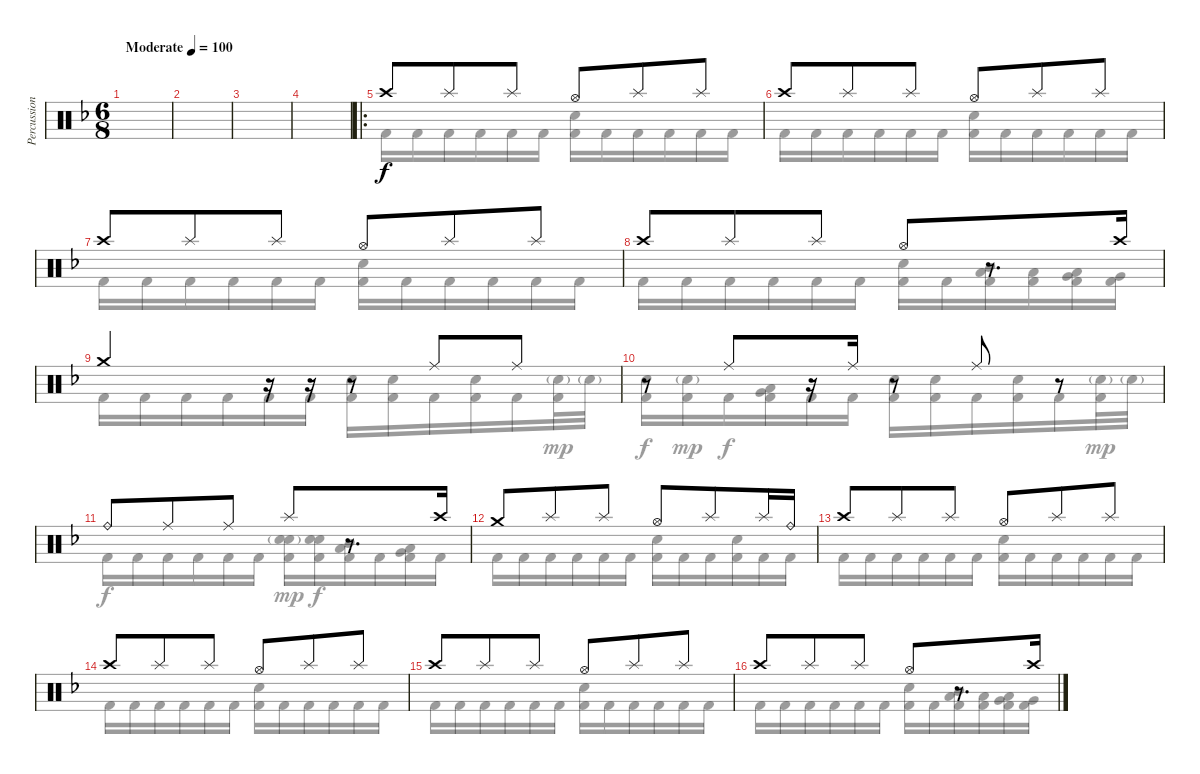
\track ("Percussion" "Percussion") {instrument percussion}
\staff {score}
\articulation defaults
\voice
\ts (6 8)
\tempo (100 "Moderate")
\clef neutral
\ks f
|
|
|
|
\ro "Crash high (hit)".8 "Splash (hit)".8 "Splash (hit)".8 "Hi-Hat (open)".8 "Splash (hit)".8 "Splash (hit)".8
|
"Crash high (hit)".8 "Splash (hit)".8 "Splash (hit)".8 "Hi-Hat (open)".8 "Splash (hit)".8 "Splash (hit)".8 |
"Crash high (hit)".8 "Splash (hit)".8 "Splash (hit)".8 "Hi-Hat (open)".8 "Splash (hit)".8 "Splash (hit)".8 |
"Crash high (hit)".8 "Splash (hit)".8 "Splash (hit)".8 "Hi-Hat (open)".8 r.8{d} "Crash high (hit)".16 |
"Crash medium (hit)".4 r.16 r.16 r.8 "Ride (middle)".8 "Ride (middle)".8 |
r.8 "Ride (middle)".8 r.16 "Ride (middle)".16 r.8 "Ride (middle)".8 r.8 |
"Ride (bell)".8 "Ride (middle)".8 "Ride (middle)".8 "Splash (hit)".8 r.8{d} "Crash high (hit)".16 |
"Crash medium (hit)".8 "Splash (hit)".8 "Splash (hit)".8 "Hi-Hat (open)".8 "Splash (hit)".8 "Splash (hit)".16 "Ride (bell)".16 |
"Crash high (hit)".8 "Splash (hit)".8 "Splash (hit)".8 "Hi-Hat (open)".8 "Splash (hit)".8 "Splash (hit)".8 |
"Crash high (hit)".8 "Splash (hit)".8 "Splash (hit)".8 "Hi-Hat (open)".8 "Splash (hit)".8 "Splash (hit)".8 |
"Crash high (hit)".8 "Splash (hit)".8 "Splash (hit)".8 "Hi-Hat (open)".8 "Splash (hit)".8 "Splash (hit)".8 |
"Crash high (hit)".8 "Splash (hit)".8 "Splash (hit)".8 "Hi-Hat (open)".8 r.8{d} "Crash high (hit)".16
\voice
\clef neutral
\ottava regular
\simile none
\ks f
|
|
|
|
"Kick (hit) 2".16 "Kick (hit) 2".16 "Kick (hit) 2".16 "Kick (hit) 2".16 "Kick (hit) 2".16 "Kick (hit) 2".16 ("Snare (hit) 2" "Kick (hit) 2").16 "Kick (hit) 2".16 "Kick (hit) 2".16 "Kick (hit) 2".16 "Kick (hit) 2".16 "Kick (hit) 2".16 |
"Kick (hit) 2".16 "Kick (hit) 2".16 "Kick (hit) 2".16 "Kick (hit) 2".16 "Kick (hit) 2".16 "Kick (hit) 2".16 ("Snare (hit) 2" "Kick (hit) 2").16 "Kick (hit) 2".16 "Kick (hit) 2".16 "Kick (hit) 2".16 "Kick (hit) 2".16 "Kick (hit) 2".16 |
"Kick (hit) 2".16 "Kick (hit) 2".16 "Kick (hit) 2".16 "Kick (hit) 2".16 "Kick (hit) 2".16 "Kick (hit) 2".16 ("Snare (hit) 2" "Kick (hit) 2").16 "Kick (hit) 2".16 "Kick (hit) 2".16 "Kick (hit) 2".16 "Kick (hit) 2".16 "Kick (hit) 2".16 |
"Kick (hit) 2".16 "Kick (hit) 2".16 "Kick (hit) 2".16 "Kick (hit) 2".16 "Kick (hit) 2".16 "Kick (hit) 2".16 ("Snare (hit) 2" "Kick (hit) 2").16 "Kick (hit) 2".16 ("Mid Tom (hit)" "Low Tom (hit)" "Kick (hit) 2").16 ("Low Tom (hit)" "Kick (hit) 2").16 ("Low Tom (hit)" "Very Low Tom (hit)" "Kick (hit) 2").16 ("Very Low Tom (hit)" "Kick (hit) 2").16 |
"Kick (hit) 2".16 "Kick (hit) 2".16 "Kick (hit) 2".16 "Kick (hit) 2".16 "Kick (hit) 2".16 "Kick (hit) 2".16 ("Electric Snare (hit)" "Kick (hit) 2").16 ("Electric Snare (hit)" "Kick (hit) 2").16 "Kick (hit) 2".16 ("Electric Snare (hit)" "Kick (hit) 2").16 "Kick (hit) 2".16 ("Electric Snare (hit)"{g} "Kick (hit) 2").32{dy mp} "Electric Snare (hit)"{g}.32 |
("Snare (hit) 2" "Kick (hit) 2").16{dy f} ("Snare (hit) 2"{g} "Kick (hit) 2").16{dy mp} "Kick (hit) 2".16{dy f} ("Low Tom (hit)" "Very Low Tom (hit)" "Kick (hit) 2").16 "Kick (hit) 2".16 "Kick (hit) 2".16 ("Snare (hit) 2" "Kick (hit) 2").16 ("Snare (hit) 2" "Kick (hit) 2").16 "Kick (hit) 2".16 ("Snare (hit) 2" "Kick (hit) 2").16 "Kick (hit) 2".16 ("Snare (hit) 2"{g} "Kick (hit) 2").32{dy mp} "Snare (hit) 2"{g}.32 |
"Kick (hit) 2".16{dy f} "Kick (hit) 2".16 "Kick (hit) 2".16 "Kick (hit) 2".16 "Kick (hit) 2".16 "Kick (hit) 2".16 ("Electric Snare (hit)"{g} "Snare (hit) 2"{g} "Kick (hit) 2").16{dy mp} ("Electric Snare (hit)" "Snare (hit) 2" "Kick (hit) 2").16{dy f} ("Mid Tom (hit)" "Low Tom (hit)" "Kick (hit) 2").16 "Kick (hit) 2".16 ("Low Tom (hit)" "Very Low Tom (hit)" "Kick (hit) 2").16 "Kick (hit) 2".16 |
"Kick (hit) 2".16 "Kick (hit) 2".16 "Kick (hit) 2".16 "Kick (hit) 2".16 "Kick (hit) 2".16 "Kick (hit) 2".16 ("Electric Snare (hit)" "Kick (hit) 2").16 "Kick (hit) 2".16 "Kick (hit) 2".16 ("Electric Snare (hit)" "Kick (hit) 2").16 "Kick (hit) 2".16 "Kick (hit) 2".16 |
"Kick (hit) 2".16 "Kick (hit) 2".16 "Kick (hit) 2".16 "Kick (hit) 2".16 "Kick (hit) 2".16 "Kick (hit) 2".16 ("Snare (hit) 2" "Kick (hit) 2").16 "Kick (hit) 2".16 "Kick (hit) 2".16 "Kick (hit) 2".16 "Kick (hit) 2".16 "Kick (hit) 2".16 |
"Kick (hit) 2".16 "Kick (hit) 2".16 "Kick (hit) 2".16 "Kick (hit) 2".16 "Kick (hit) 2".16 "Kick (hit) 2".16 ("Snare (hit) 2" "Kick (hit) 2").16 "Kick (hit) 2".16 "Kick (hit) 2".16 "Kick (hit) 2".16 "Kick (hit) 2".16 "Kick (hit) 2".16 |
"Kick (hit) 2".16 "Kick (hit) 2".16 "Kick (hit) 2".16 "Kick (hit) 2".16 "Kick (hit) 2".16 "Kick (hit) 2".16 ("Snare (hit) 2" "Kick (hit) 2").16 "Kick (hit) 2".16 "Kick (hit) 2".16 "Kick (hit) 2".16 "Kick (hit) 2".16 "Kick (hit) 2".16 |
"Kick (hit) 2".16 "Kick (hit) 2".16 "Kick (hit) 2".16 "Kick (hit) 2".16 "Kick (hit) 2".16 "Kick (hit) 2".16 ("Snare (hit) 2" "Kick (hit) 2").16 "Kick (hit) 2".16 ("Mid Tom (hit)" "Low Tom (hit)" "Kick (hit) 2").16 ("Low Tom (hit)" "Kick (hit) 2").16 ("Low Tom (hit)" "Very Low Tom (hit)" "Kick (hit) 2").16 ("Very Low Tom (hit)" "Kick (hit) 2").16
